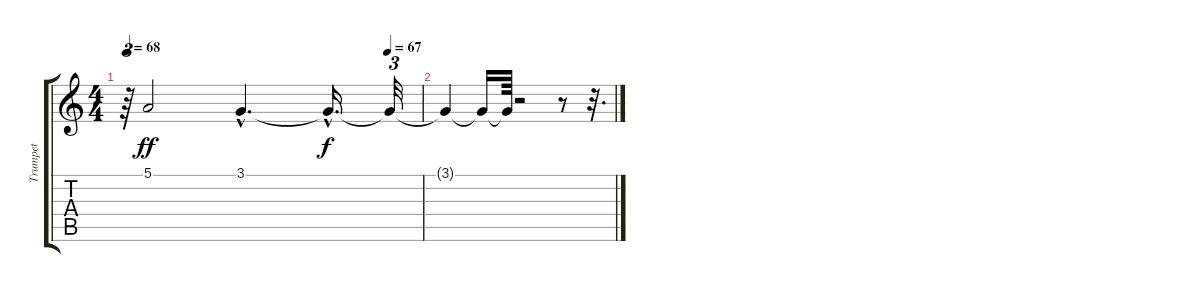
\track ("Trumpet" "Trumpet") {instrument trumpet}
\staff {score tabs}
\tuning (E4 B3 G3 D3 A2 E2) {hide}
\ts (4 4)
\tempo 68
\tempo (67 0.8854166666666666)
\clef g2
\ks c
r.64{tu (3 2) dy f} 5.1.2{dy ff} 3.1{hac}.4{d} 3.1{hac t}.16{d dy f} 3.1{t}.32{tu (3 2)} |
3.1{t}.4 3.1{t}.16 3.1{t}.64 r.2 r.8 r.32{d}
